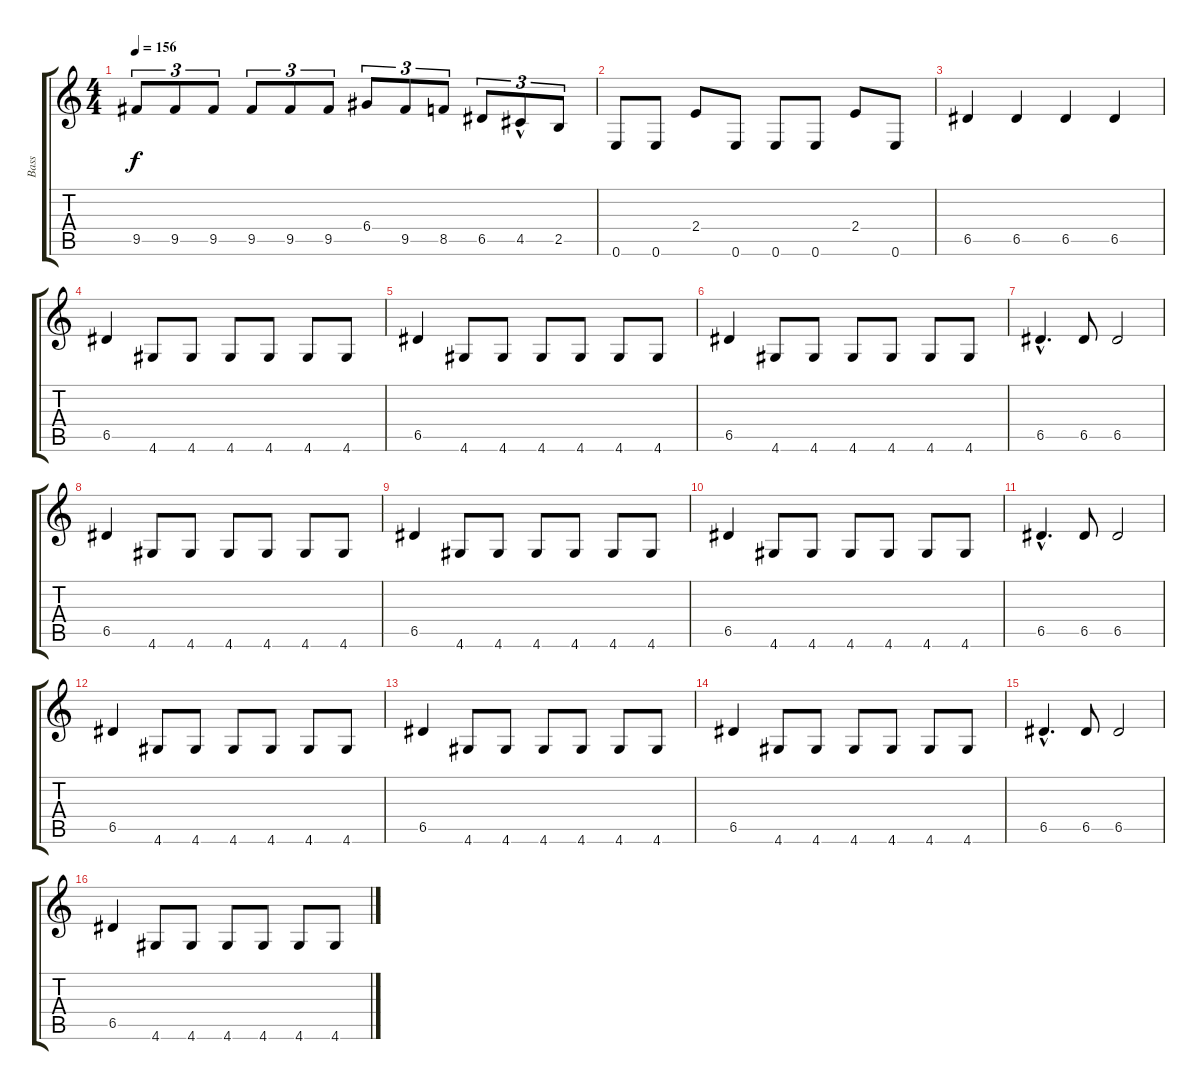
\track ("Bass" "Bass") {instrument electricbasspick}
\staff {score tabs}
\tuning (E4 B3 G3 D3 A2 E2) {hide}
\ts (4 4)
\tempo 156
\clef g2
\ks c
9.5.8{tu (3 2) dy f} 9.5.8{tu (3 2)} 9.5.8{tu (3 2)} 9.5.8{tu (3 2)} 9.5.8{tu (3 2)} 9.5.8{tu (3 2)} 6.4.8{tu (3 2)} 9.5.8{tu (3 2)} 8.5.8{tu (3 2)} 6.5.8{tu (3 2)} 4.5{hac}.8{tu (3 2)} 2.5.8{tu (3 2)} |
0.6.8 0.6.8 2.4.8 0.6.8 0.6.8 0.6.8 2.4.8 0.6.8 |
6.5.4 6.5.4 6.5.4 6.5.4 |
6.5.4 4.6.8 4.6.8 4.6.8 4.6.8 4.6.8 4.6.8 |
6.5.4 4.6.8 4.6.8 4.6.8 4.6.8 4.6.8 4.6.8 |
6.5.4 4.6.8 4.6.8 4.6.8 4.6.8 4.6.8 4.6.8 |
6.5{hac}.4{d} 6.5.8 6.5.2 |
6.5.4 4.6.8 4.6.8 4.6.8 4.6.8 4.6.8 4.6.8 |
6.5.4 4.6.8 4.6.8 4.6.8 4.6.8 4.6.8 4.6.8 |
6.5.4 4.6.8 4.6.8 4.6.8 4.6.8 4.6.8 4.6.8 |
6.5{hac}.4{d} 6.5.8 6.5.2 |
6.5.4 4.6.8 4.6.8 4.6.8 4.6.8 4.6.8 4.6.8 |
6.5.4 4.6.8 4.6.8 4.6.8 4.6.8 4.6.8 4.6.8 |
6.5.4 4.6.8 4.6.8 4.6.8 4.6.8 4.6.8 4.6.8 |
6.5{hac}.4{d} 6.5.8 6.5.2 |
6.5.4 4.6.8 4.6.8 4.6.8 4.6.8 4.6.8 4.6.8
